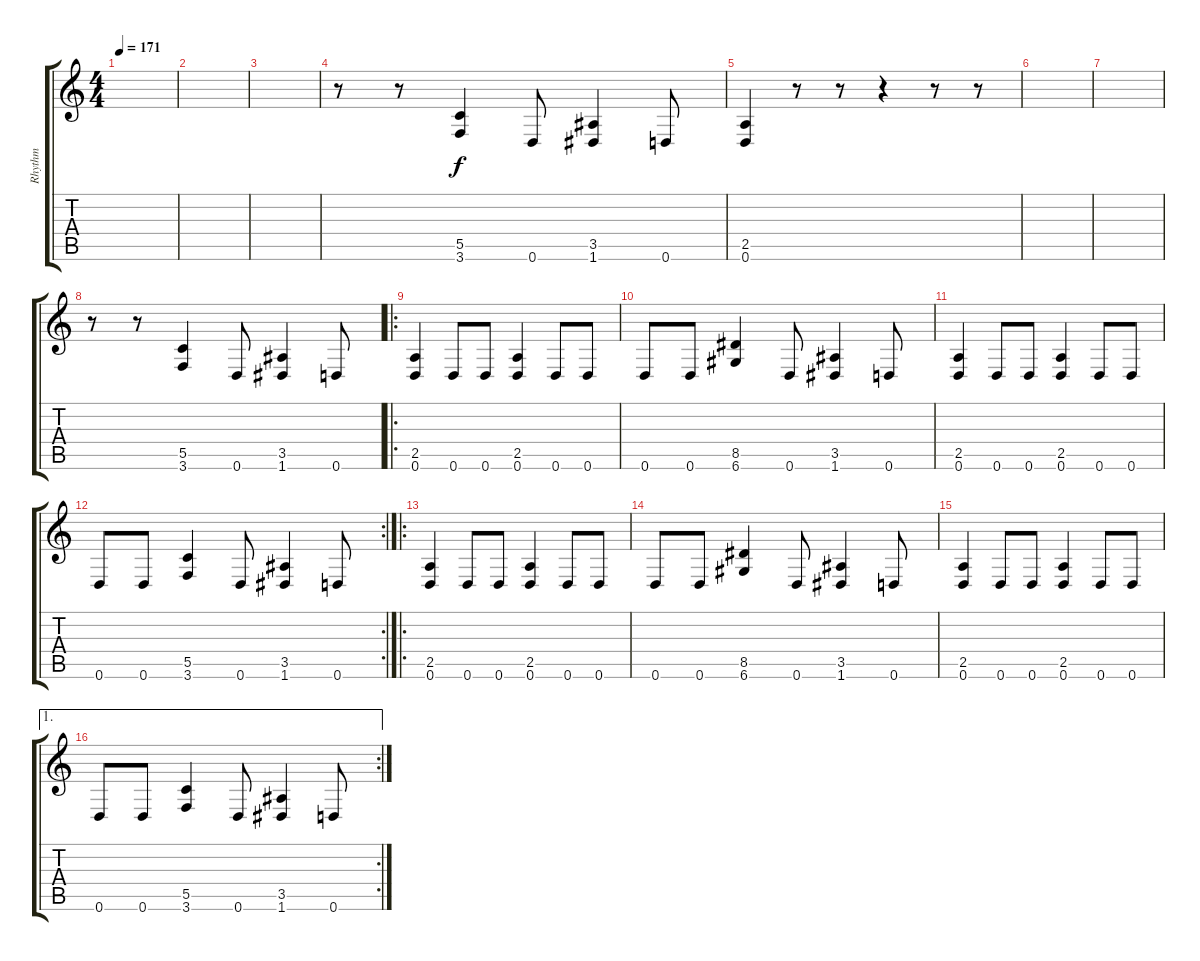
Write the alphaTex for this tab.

\track ("Rhythm" "Rhythm") {instrument distortionguitar}
\staff {score tabs}
\tuning (D4 A3 F3 C3 G2 D2) {hide}
\ts (4 4)
\tempo 171
\clef g2
\ks c
|
|
|
r.8 r.8 (5.5 3.6).4 0.6.8 (3.5 1.6).4 0.6.8 |
(2.5 0.6).4 r.8 r.8 r.4 r.8 r.8 |
|
|
r.8 r.8 (5.5 3.6).4 0.6.8 (3.5 1.6).4 0.6.8 |
\ro
(2.5 0.6).4 0.6.8 0.6.8 (2.5 0.6).4 0.6.8 0.6.8 |
0.6.8 0.6.8 (8.5 6.6).4 0.6.8 (3.5 1.6).4 0.6.8 |
(2.5 0.6).4 0.6.8 0.6.8 (2.5 0.6).4 0.6.8 0.6.8 |
\rc 2
0.6.8 0.6.8 (5.5 3.6).4 0.6.8 (3.5 1.6).4 0.6.8 |
\ro
(2.5 0.6).4 0.6.8 0.6.8 (2.5 0.6).4 0.6.8 0.6.8 |
0.6.8 0.6.8 (8.5 6.6).4 0.6.8 (3.5 1.6).4 0.6.8 |
(2.5 0.6).4 0.6.8 0.6.8 (2.5 0.6).4 0.6.8 0.6.8 |
\ae 1
\rc 2
0.6.8 0.6.8 (5.5 3.6).4 0.6.8 (3.5 1.6).4 0.6.8
